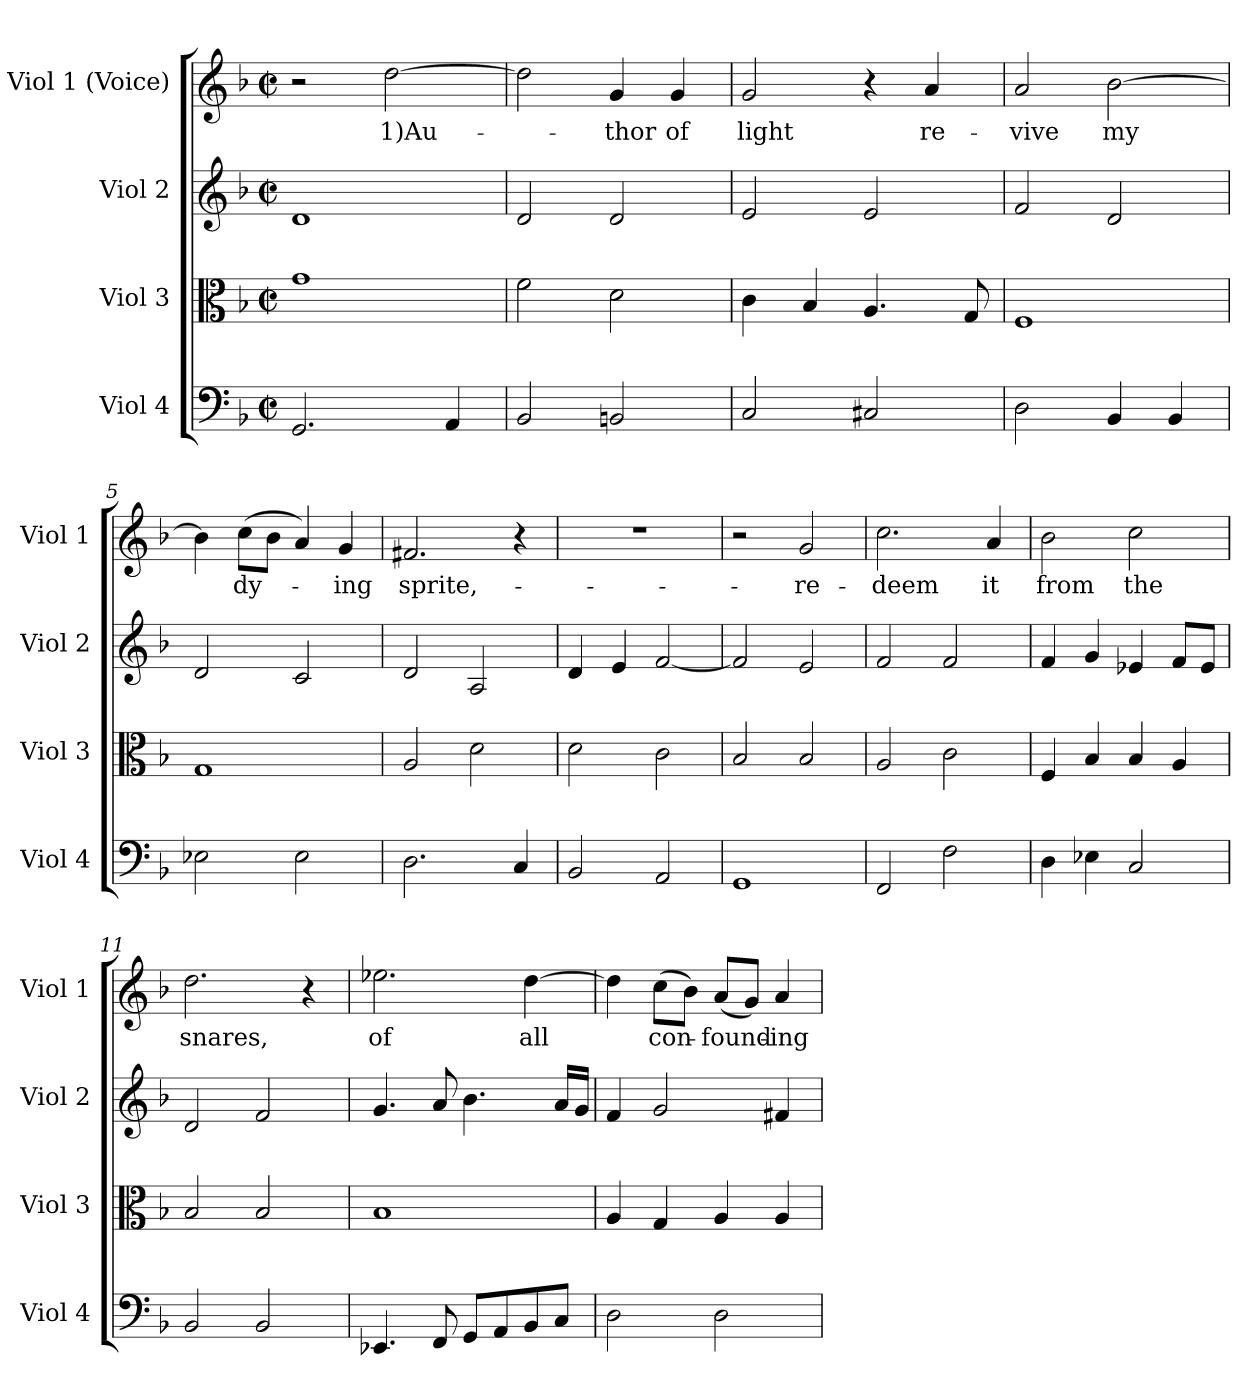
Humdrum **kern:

**kern	**kern	**kern	**kern	**text
*part4	*part3	*part2	*part1	*part1
*staff4	*staff3	*staff2	*staff1	*staff1
*I"Viol 4	*I"Viol 3	*I"Viol 2	*I"Viol 1 (Voice)	*
*I'Viol 4	*I'Viol 3	*I'Viol 2	*I'Viol 1	*
*clefF4	*clefC3	*clefG2	*clefG2	*
*k[b-]	*k[b-]	*k[b-]	*k[b-]	*
*d:	*d:	*d:	*d:	*
*M2/2	*M2/2	*M2/2	*M2/2	*
*met(c|)	*met(c|)	*met(c|)	*met(c|)	*
=1	=1	=1	=1	=1
2.GG/	1g	1d	2r	.
!	!	!	!	!LO:LY:b
.	.	.	[2dd\	-1)Au-
4AA/	.	.	.	.
=2	=2	=2	=2	=2
2BB-/	2f\	2d/	2dd\]	.
!	!	!	!	!LO:LY:b
2BBn/	2d\	2d/	4g/	-thor
!	!	!	!	!LO:LY:b
.	.	.	4g/	of
=3	=3	=3	=3	=3
!	!	!	!	!LO:LY:b
2C/	4c\	2e/	2g/	light
.	4B-/	.	.	.
2C#X/	4.A/	2e/	4r	.
!	!	!	!	!LO:LY:b
.	.	.	4a/	re-
.	8G/	.	.	.
=4	=4	=4	=4	=4
!	!	!	!	!LO:LY:b
2D\	1F	2f/	2a/	-vive
!	!	!	!	!LO:LY:b
4BB-/	.	2d/	[2b-\	my
4BB-/	.	.	.	.
!!LO:LB:g=z
=5	=5	=5	=5	=5
2E-X\	1G	2d/	4b-\]	.
!	!	!	!	!LO:LY:b
.	.	.	(>8cc\L	dy-
.	.	.	8b-\J	.
2E-\	.	2c/	4a/)	.
!	!	!	!	!LO:LY:b
.	.	.	4g/	-ing
=6	=6	=6	=6	=6
!	!	!	!	!LO:LY:b
2.D\	2A/	2d/	2.f#X/	sprite,-
.	2d\	2A/	.	.
4C/	.	.	4r	.
=7	=7	=7	=7	=7
2BB-/	2d\	4d/	1r	.
.	.	4e/	.	.
2AA/	2c\	[2f/	.	.
=8	=8	=8	=8	=8
1GG	2B-/	2f/]	2r	.
!	!	!	!	!LO:LY:b
.	2B-/	2e/	2g/	-re-
=9	=9	=9	=9	=9
!	!	!	!	!LO:LY:b
2FF/	2A/	2f/	2.cc\	-deem
2F\	2c\	2f/	.	.
!	!	!	!	!LO:LY:b
.	.	.	4a/	it
!!LO:PB:g=z
=10	=10	=10	=10	=10
!	!	!	!	!LO:LY:b
4D\	4F/	4f/	2b-\	from
4E-X\	4B-/	4g/	.	.
!	!	!	!	!LO:LY:b
2C/	4B-/	4e-X/	2cc\	the
.	4A/	8f/L	.	.
.	.	8e-/J	.	.
=11	=11	=11	=11	=11
!	!	!	!	!LO:LY:b
2BB-/	2B-/	2d/	2.dd\	snares,
2BB-/	2B-/	2f/	.	.
.	.	.	4r	.
=12	=12	=12	=12	=12
!	!	!	!	!LO:LY:b
4.EE-X/	1B-	4.g/	2.ee-X\	of
8FF/	.	8a/	.	.
8GG/L	.	4.b-\	.	.
8AA/	.	.	.	.
!	!	!	!	!LO:LY:b
8BB-/	.	.	[4dd\	all
8C/J	.	16a/LL	.	.
.	.	16g/JJ	.	.
=13	=13	=13	=13	=13
2D\	4A/	4f/	4dd\]	.
!	!	!	!	!LO:LY:b
.	4G/	2g/	(>8cc\L	con-
.	.	.	8b-\J)	.
!	!	!	!	!LO:LY:b
2D\	4A/	.	(<8a/L	-found-
.	.	.	8g/J)	.
!	!	!	!	!LO:LY:b
.	4A/	4f#X/	4a/	-ing
=	=	=	=	=
*-	*-	*-	*-	*-
